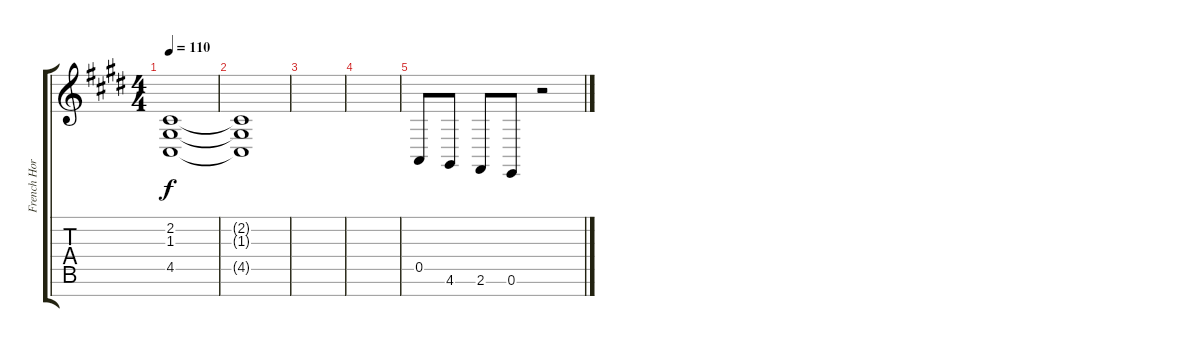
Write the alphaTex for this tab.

\track ("French Horn" "French Hor") {instrument frenchhorn}
\staff {score tabs}
\tuning (E4 B3 G3 D3 A2 E2 B1) {hide}
\ts (4 4)
\tempo 110
\clef g2
\ks e
(2.2 1.3 4.5).1{dy f} |
(2.2{t} 1.3{t} 4.5{t}).1 |
|
|
0.5.8 4.6.8 2.6.8 0.6.8 r.2
